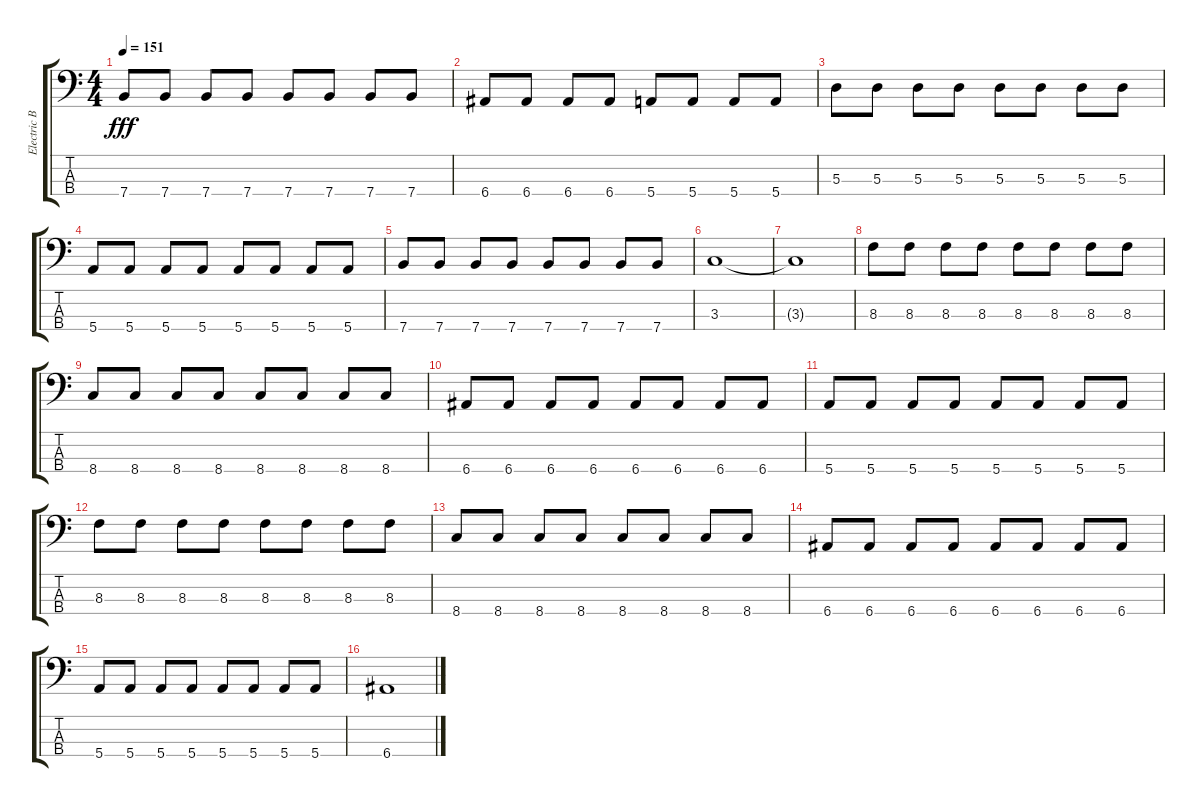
\track ("Electric Bass Guitar" "Electric B") {instrument electricbassfinger}
\staff {score tabs}
\tuning (G2 D2 A1 E1) {hide}
\ts (4 4)
\tempo 151
\clef f4
\ks c
7.4.8{dy fff} 7.4.8 7.4.8 7.4.8 7.4.8 7.4.8 7.4.8 7.4.8 |
6.4.8 6.4.8 6.4.8 6.4.8 5.4.8 5.4.8 5.4.8 5.4.8 |
5.3.8 5.3.8 5.3.8 5.3.8 5.3.8 5.3.8 5.3.8 5.3.8 |
5.4.8 5.4.8 5.4.8 5.4.8 5.4.8 5.4.8 5.4.8 5.4.8 |
7.4.8 7.4.8 7.4.8 7.4.8 7.4.8 7.4.8 7.4.8 7.4.8 |
3.3.1 |
3.3{t}.1 |
8.3.8 8.3.8 8.3.8 8.3.8 8.3.8 8.3.8 8.3.8 8.3.8 |
8.4.8 8.4.8 8.4.8 8.4.8 8.4.8 8.4.8 8.4.8 8.4.8 |
6.4.8 6.4.8 6.4.8 6.4.8 6.4.8 6.4.8 6.4.8 6.4.8 |
5.4.8 5.4.8 5.4.8 5.4.8 5.4.8 5.4.8 5.4.8 5.4.8 |
8.3.8 8.3.8 8.3.8 8.3.8 8.3.8 8.3.8 8.3.8 8.3.8 |
8.4.8 8.4.8 8.4.8 8.4.8 8.4.8 8.4.8 8.4.8 8.4.8 |
6.4.8 6.4.8 6.4.8 6.4.8 6.4.8 6.4.8 6.4.8 6.4.8 |
5.4.8 5.4.8 5.4.8 5.4.8 5.4.8 5.4.8 5.4.8 5.4.8 |
6.4.1
